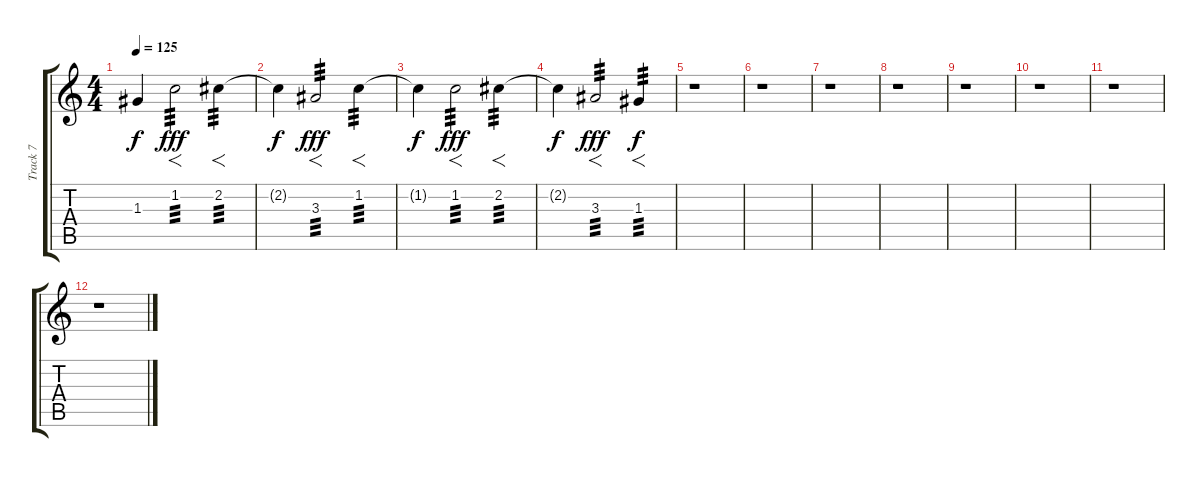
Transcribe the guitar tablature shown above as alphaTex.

\track ("Track 7" "Track 7") {instrument acousticguitarnylon}
\staff {score tabs}
\tuning (E4 B3 G3 D3 A2 E2) {hide}
\ts (4 4)
\tempo 125
\clef g2
\ks c
1.3{t}.4{dy f} 1.2.2{f tp 3 dy fff balance 0} 2.2.4{f tp 3} |
2.2{t}.4{dy f} 3.3.2{f tp 3 dy fff} 1.2.4{f tp 3} |
1.2{t}.4{dy f} 1.2.2{f tp 3 dy fff balance 16} 2.2.4{f tp 3} |
2.2{t}.4{dy f} 3.3.2{f tp 3 dy fff} 1.3.4{f tp 3 dy f} |
r.1 |
r.1 |
r.1 |
r.1 |
r.1 |
r.1 |
r.1 |
r.1
